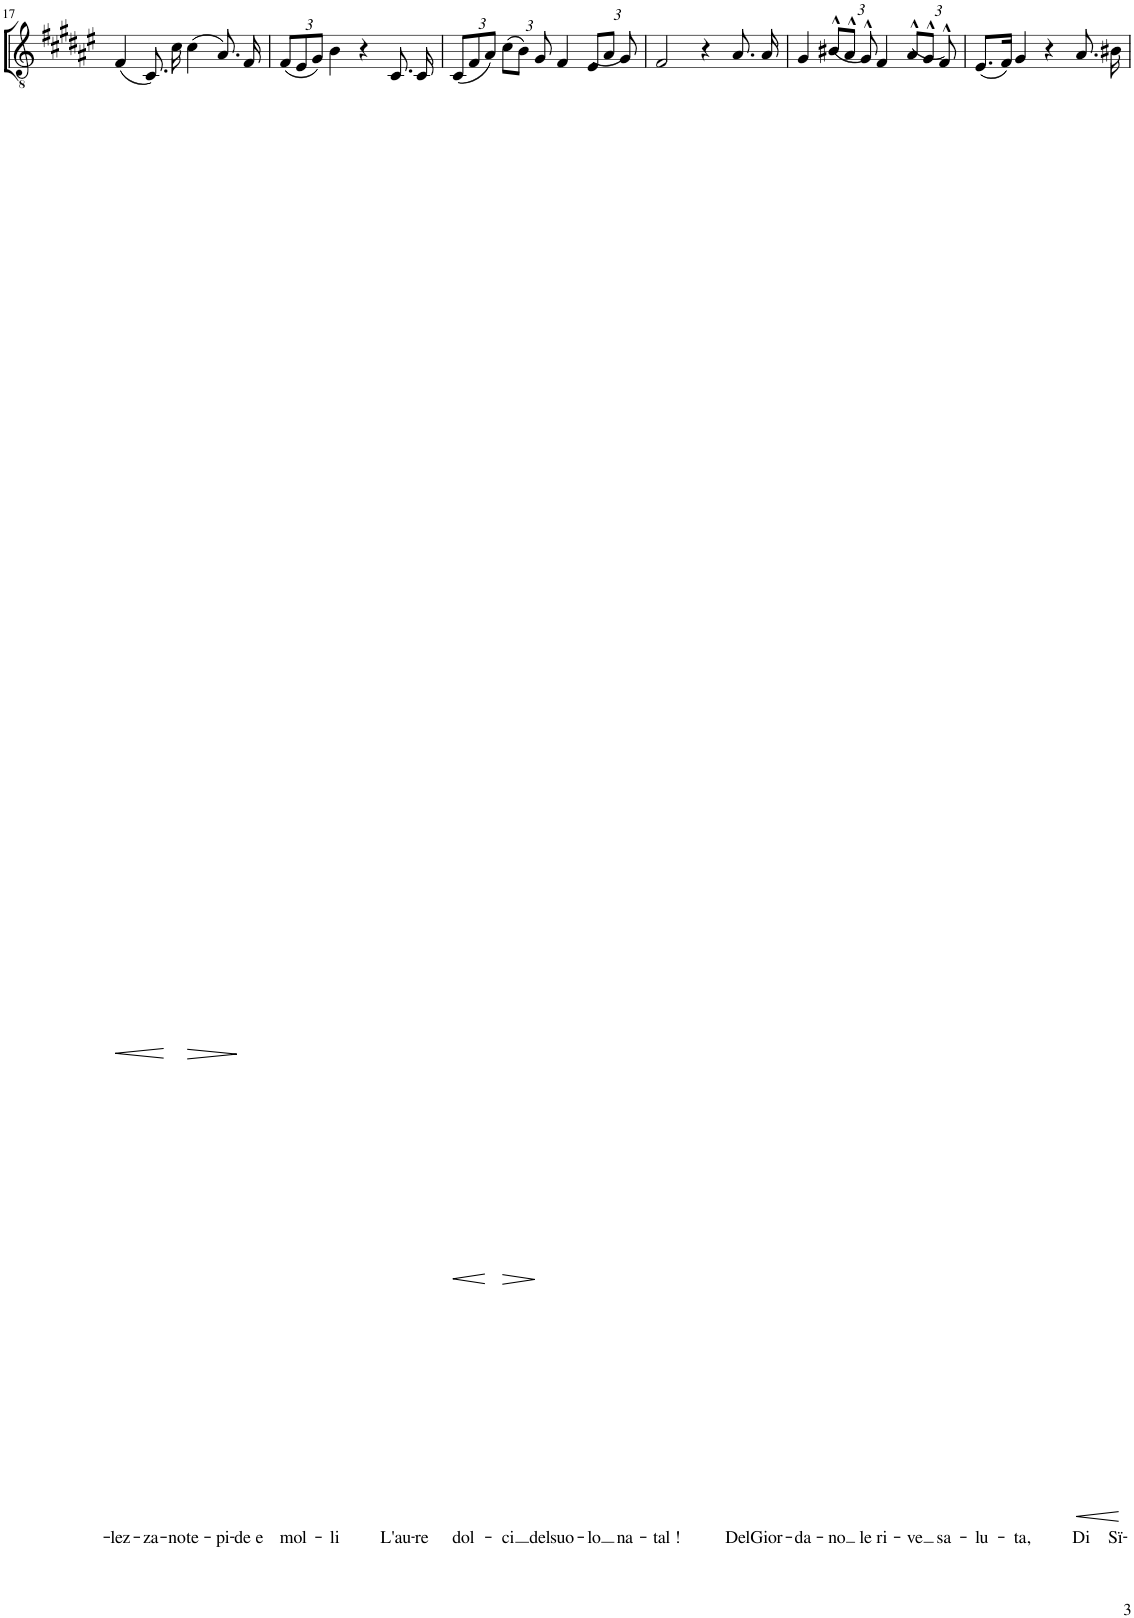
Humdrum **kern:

**kern	**text	**dynam
*part1	*part1	*part1
*staff1	*staff1	*staff1
*I"TI	*	*
!!LO:PB:g=z
*clefGv2	*	*
*k[f#c#g#d#a#e#]	*	*
*M4/4	*	*
*met(c)	*	*
=17	=17	=17
!	!LO:LY:b	!LO:HP:b
(4F#/	-lez-	<
!	!LO:LY:b	!
8.C#/)	-za-	.
!	!LO:LY:b	!
16c#\	-no	[
!	!LO:LY:b	!LO:HP:b
(4c#\	te-	>
!	!LO:LY:b	!
8.A#/)	-pi-	.
!	!LO:LY:b	!
16F#/	-de e	.
.	.	]
=18	=18	=18
*Xbrackettup	*	*
!	!LO:LY:b	!
(12F#/L	mol-	.
12E#/	.	.
12G#/J)	.	.
!	!LO:LY:b	!
4B\	-li	.
4r	.	.
!	!LO:LY:b	!
8.C#/	L'au-	.
!	!LO:LY:b	!
16C#/	-re	.
=19	=19	=19
!	!LO:LY:b	!LO:HP:b
(12C#/L	dol-	<
12F#/	.	.
12A#/J)	.	[
!	!LO:LY:b	!LO:HP:b
(12c#\L	-ci	>
12B\J)	.	.
!	!LO:LY:b	!
12G#/	del	]
!	!LO:LY:b	!
4F#/	suo-	.
!	!LO:LY:b	!
(12E#/L	-lo	.
12A#/J	.	.
!	!LO:LY:b	!
12G#/)	na-	.
=20	=20	=20
!	!LO:LY:b	!
2F#/	-tal !	.
4r	.	.
!	!LO:LY:b	!
8.A#/	Del	.
!	!LO:LY:b	!
16A#/	Gior-	.
=21	=21	=21
!	!LO:LY:b	!
4G#/	-da-	.
!	!LO:LY:b	!
(12B#X^^/L	-no	.
12A#^^/J	.	.
!	!LO:LY:b	!
12G#^^/)	le	.
!	!LO:LY:b	!
4F#/	ri-	.
!	!LO:LY:b	!
(12A#^^/L	-ve	.
12G#^^/J	.	.
!	!LO:LY:b	!
12F#^^/)	sa-	.
=22	=22	=22
!	!LO:LY:b	!
(8.E#/L	-lu-	.
16F#/Jk)	.	.
!	!LO:LY:b	!
4G#/	-ta,	.
4r	.	.
!	!LO:LY:b	!LO:HP:b
8.A#/	Di	<
!	!LO:LY:b	!
16B#X\	Sï-	[
=	=	=
*-	*-	*-
